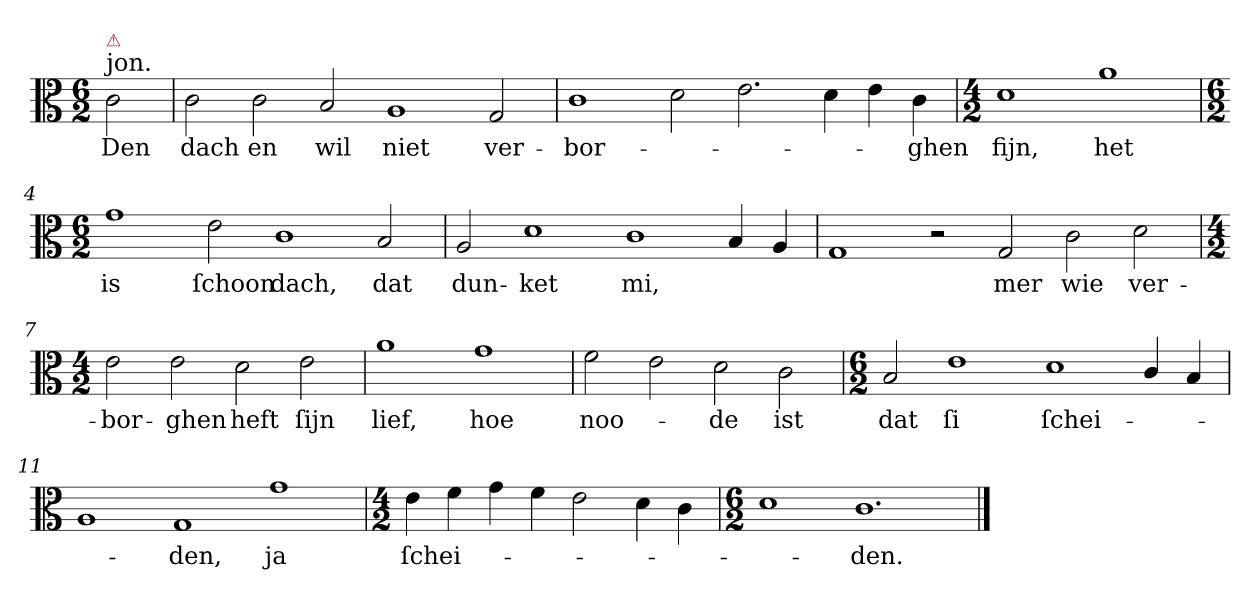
**kern	**text
*part1	*part1
*staff1	*staff1
*clefC3	*
*k[]	*
*C:ion	*
*M6/2	*
=	=
!LO:TX:a:t=jon.	!
!LO:TX:a:color=crimson:t=⚠	!
2c	Den
=1	=1
2c	dach
2c	en
2B	wil
1A	niet
2G	ver-
=2	=2
1c	-bor-
2d	.
2.e	.
4d	.
4e	.
4c	-ghen
=3	=3
*M4/2	*
1d	fijn,
1a	het
=4	=4
*M6/2	*
1g	is
2e	ſchoon
1c	dach,
2B	dat
=5	=5
2A	dun-
1d	-ket
1c	mi,
4B	.
4A	.
=6	=6
1G	.
2r	.
2G	mer
2c	wie
2d	ver-
=7	=7
*M4/2	*
2e	-bor-
2e	-ghen
2d	heft
2e	ſijn
=8	=8
1a	lief,
1g	hoe
=9	=9
2f	noo-
2e	.
2d	-de
2c	ist
=10	=10
*M6/2	*
2B	dat
1e	ſi
1d	ſchei-
4c/	.
4B	.
=11	=11
1A	.
1G	-den,
1g	ja
=12	=12
*M4/2	*
4e	ſchei-
4f	.
4g	.
4f	.
2e	.
4d	.
4c	.
=13	=13
*M6/2	*
1d	.
1.c\	-den.
==	==
*-	*-
